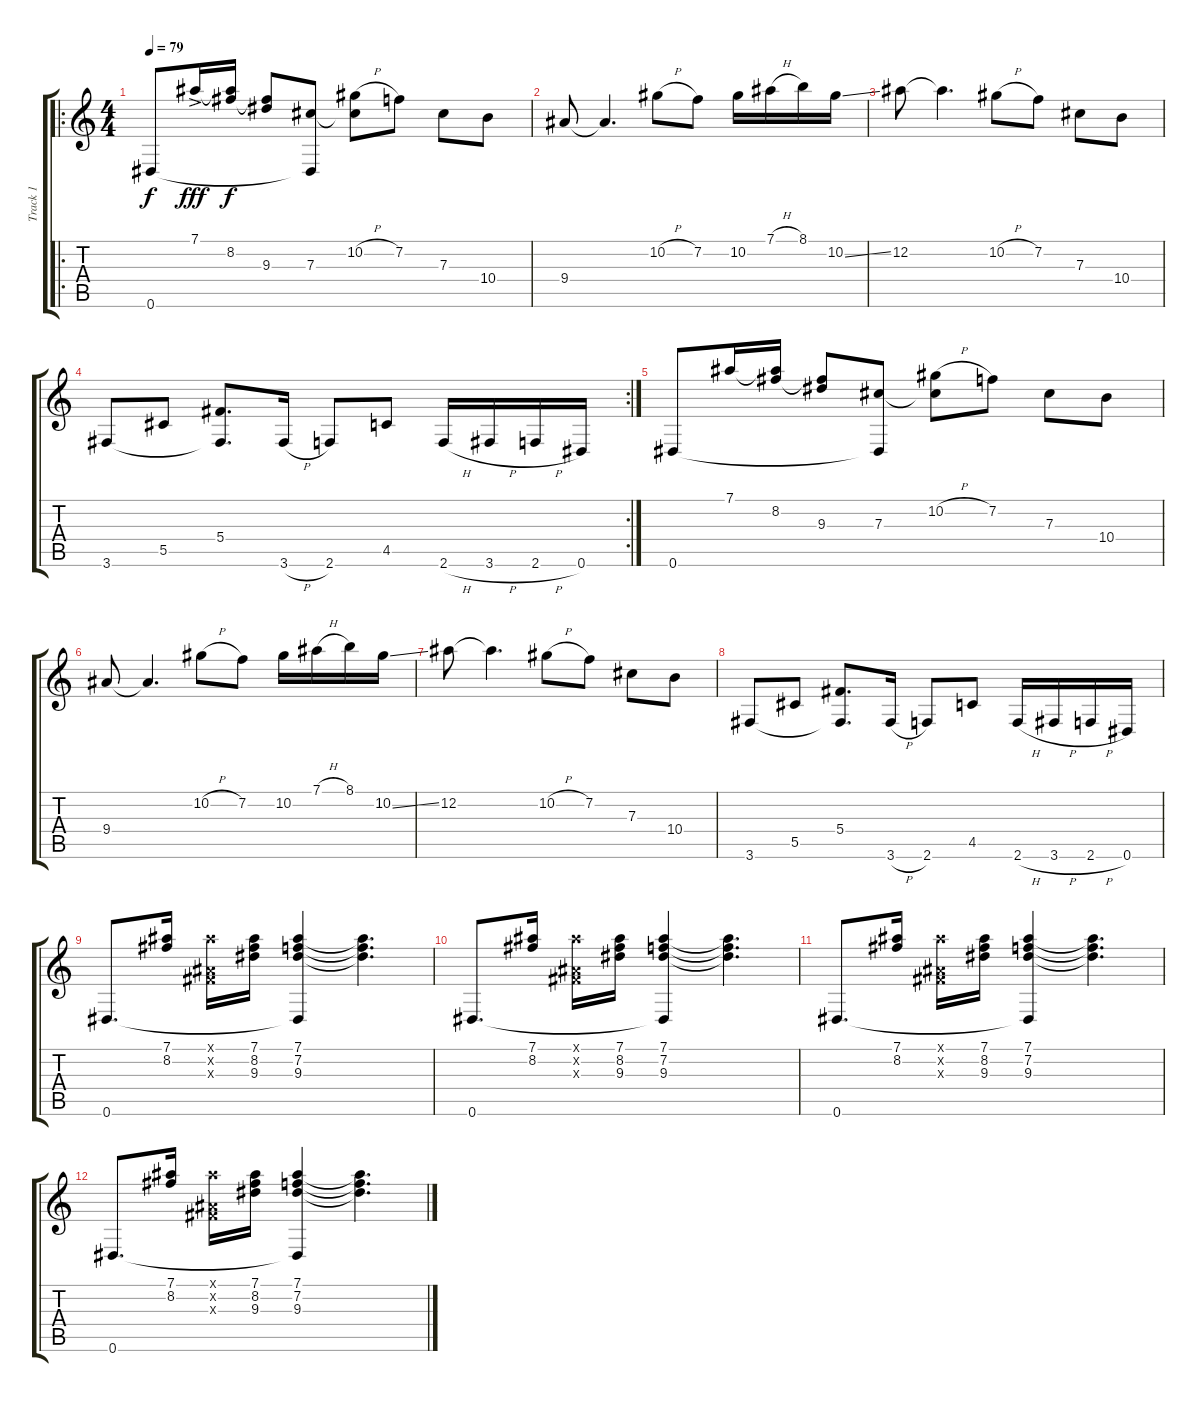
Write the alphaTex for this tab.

\track ("Track 1" "Track 1") {instrument electricguitarjazz}
\staff {score tabs}
\tuning (Eb4 Bb3 Gb3 Db3 Ab2 Eb2) {hide}
\ro
\ts (4 4)
\tempo 79
\clef g2
\ks c
0.6.8{dy f instrument electricguitarjazz} 7.1{ac}.16{dy fff} (7.1{t} 8.2).16{dy f} (8.2{t} 9.3).8 (7.3 0.6{t}).8 (10.2{h} 7.3{t}).8 7.2.8 7.3.8 10.4.8 |
9.4.8 9.4{t}.4{d} 10.2{h}.8 7.2.8 10.2.16 7.1{h}.16 8.1.16 10.2{ss}.16 |
12.2.8 12.2{t}.4{d} 10.2{h}.8 7.2.8 7.3.8 10.4.8 |
\rc 2
3.6.8 5.5.8 (5.4 3.6{t}).8{d} 3.6{h}.16 2.6.8 4.5.8 2.6{h}.16 3.6{h}.16 2.6{h}.16 0.6.16 |
0.6.8 7.1.16 (7.1{t} 8.2).16 (8.2{t} 9.3).8 (7.3 0.6{t}).8 (10.2{h} 7.3{t}).8 7.2.8 7.3.8 10.4.8 |
9.4.8 9.4{t}.4{d} 10.2{h}.8 7.2.8 10.2.16 7.1{h}.16 8.1.16 10.2{ss}.16 |
12.2.8 12.2{t}.4{d} 10.2{h}.8 7.2.8 7.3.8 10.4.8 |
3.6.8 5.5.8 (5.4 3.6{t}).8{d} 3.6{h}.16 2.6.8 4.5.8 2.6{h}.16 3.6{h}.16 2.6{h}.16 0.6.16 |
0.6.8{d} (7.1 8.2).16 (7.1{x} 0.2{x} 0.3{x}).16 (7.1 8.2 9.3).16 (7.1 7.2 9.3 0.6{t}).4 (7.1{t} 7.2{t} 9.3{t}).4{d} |
0.6.8{d} (7.1 8.2).16 (7.1{x} 0.2{x} 0.3{x}).16 (7.1 8.2 9.3).16 (7.1 7.2 9.3 0.6{t}).4 (7.1{t} 7.2{t} 9.3{t}).4{d} |
0.6.8{d} (7.1 8.2).16 (7.1{x} 0.2{x} 0.3{x}).16 (7.1 8.2 9.3).16 (7.1 7.2 9.3 0.6{t}).4 (7.1{t} 7.2{t} 9.3{t}).4{d} |
0.6.8{d} (7.1 8.2).16 (7.1{x} 0.2{x} 0.3{x}).16 (7.1 8.2 9.3).16 (7.1 7.2 9.3 0.6{t}).4 (7.1{t} 7.2{t} 9.3{t}).4{d}
